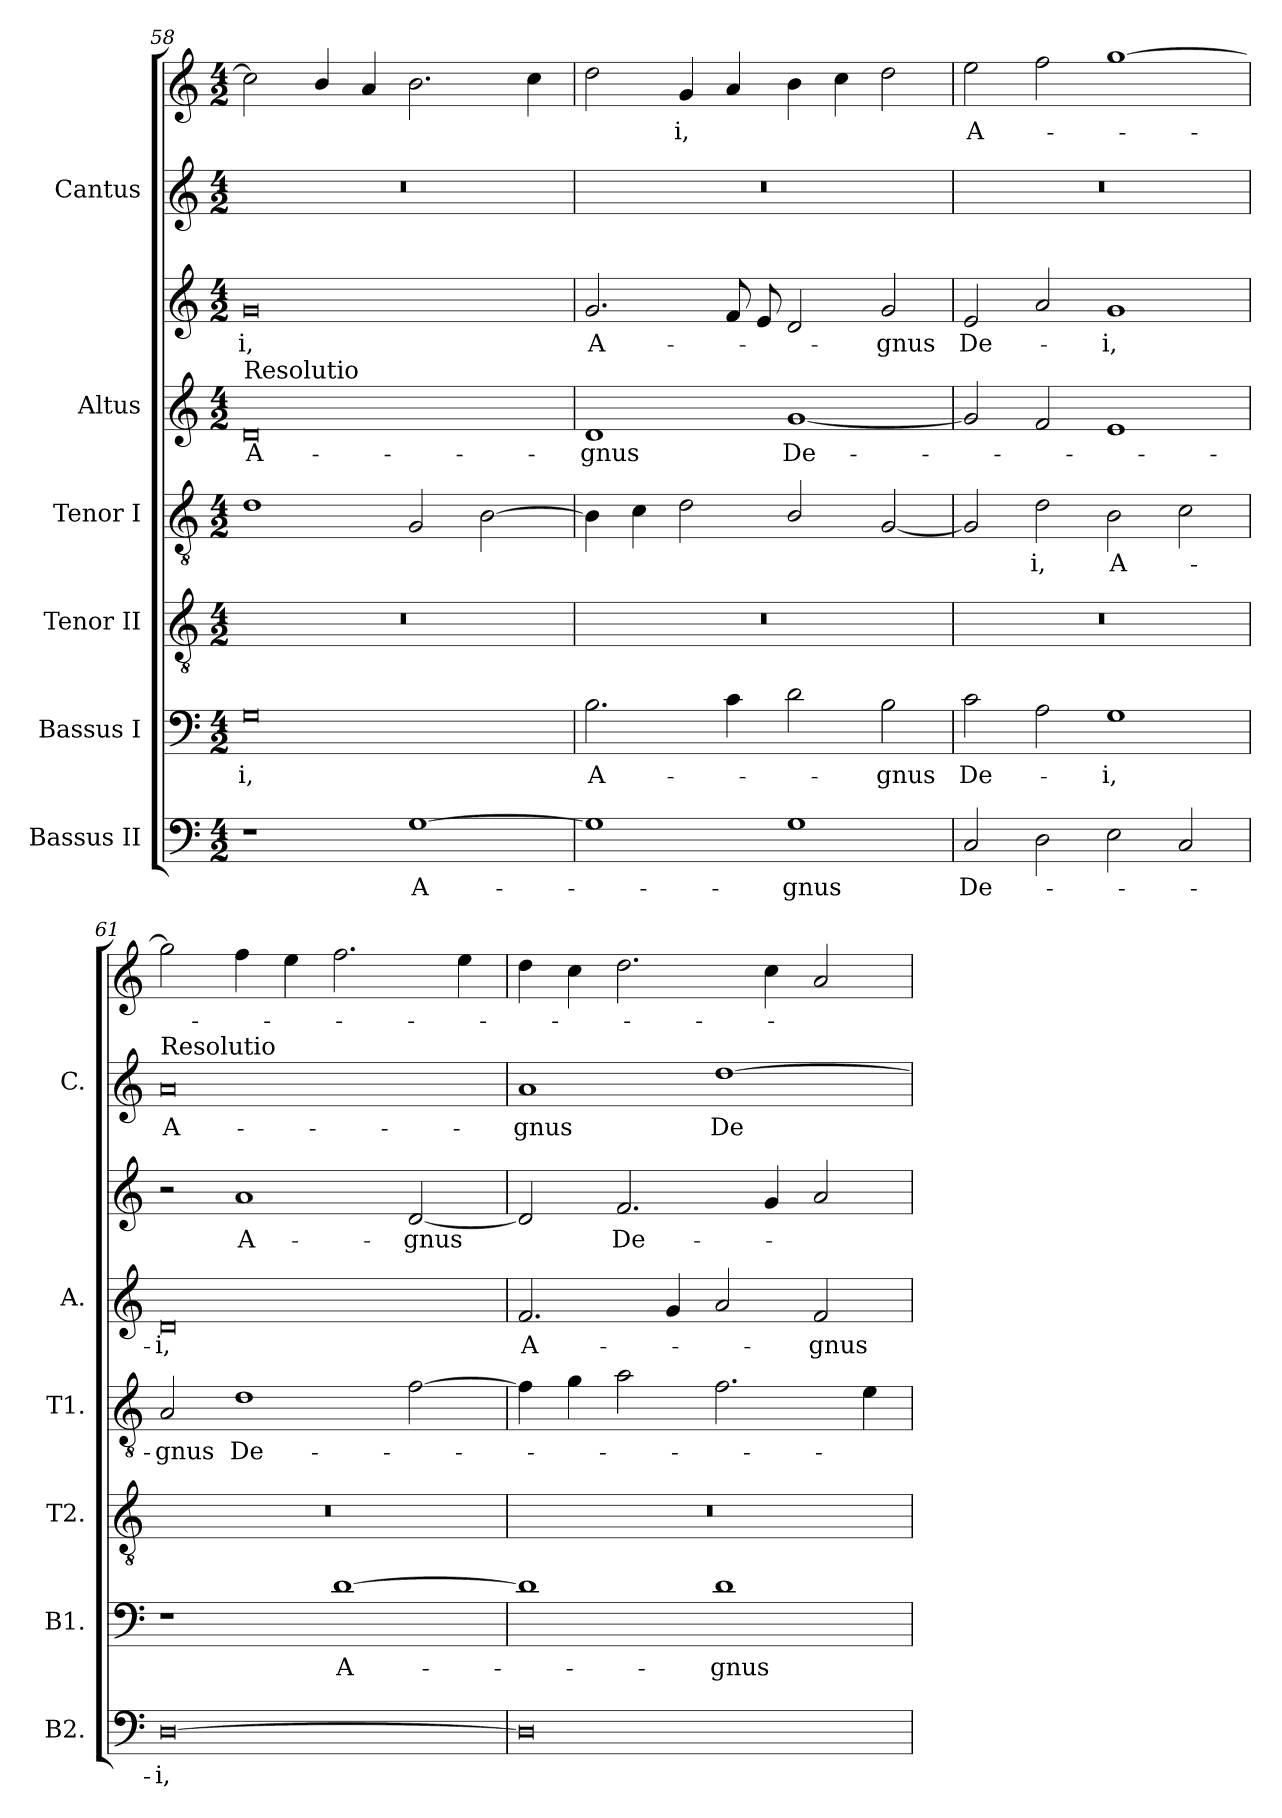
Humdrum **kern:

**kern	**text	**kern	**text	**kern	**kern	**text	**kern	**text	**kern	**text	**kern	**text	**kern	**text
*part6	*part6	*part5	*part5	*part4	*part3	*part3	*part2	*part2	*part2	*part2	*part1	*part1	*part1	*part1
*staff8	*staff8	*staff7	*staff7	*staff6	*staff5	*staff5	*staff4	*staff4	*staff3	*staff3	*staff2	*staff2	*staff1	*staff1
*I"Bassus II	*	*I"Bassus I	*	*I"Tenor II	*I"Tenor I	*	*I"Altus	*	*	*	*I"Cantus	*	*	*
*I'B2.	*	*I'B1.	*	*I'T2.	*I'T1.	*	*I'A.	*	*	*	*I'C.	*	*	*
*clefF4	*	*clefF4	*	*clefGv2	*clefGv2	*	*clefG2	*	*clefG2	*	*clefG2	*	*clefG2	*
*	*	*	*	*ITrd7c12	*ITrd7c12	*	*	*	*	*	*	*	*	*
*k[]	*	*k[]	*	*k[]	*k[]	*	*k[]	*	*k[]	*	*k[]	*	*k[]	*
*C:	*	*C:	*	*C:	*C:	*	*C:	*	*C:	*	*C:	*	*C:	*
*M4/2	*	*M4/2	*	*M4/2	*M4/2	*	*M4/2	*	*M4/2	*	*M4/2	*	*M4/2	*
=58	=58	=58	=58	=58	=58	=58	=58	=58	=58	=58	=58	=58	=58	=58
!	!	!	!LO:LY:b:color=#000000	!LO:N:vis=1	!	!	!	!	!	!	!	!	!	!
!	!	!	!	!	!	!	!	!LO:LY:b:color=#000000	!	!	!	!	!	!
!	!	!	!	!	!	!	!LO:TX:a:t=Resolutio	!	!	!	!	!	!	!
!	!	!	!	!	!	!	!	!	!	!LO:LY:b:color=#000000	!LO:N:vis=1	!	!	!
1r	.	0Gi	-i,	0r	1Di	.	0di	A-	0gi	-i,	0r	.	2cci\]	.
.	.	.	.	.	.	.	.	.	.	.	.	.	4bi/	.
.	.	.	.	.	.	.	.	.	.	.	.	.	4ai/	.
!	!LO:LY:b:color=#000000	!	!	!	!	!	!	!	!	!	!	!	!	!
[1Gi	A-	.	.	.	2GGi/	.	.	.	.	.	.	.	2.bi\	.
.	.	.	.	.	[2BBi\	.	.	.	.	.	.	.	.	.
.	.	.	.	.	.	.	.	.	.	.	.	.	4cci\	.
=59	=59	=59	=59	=59	=59	=59	=59	=59	=59	=59	=59	=59	=59	=59
!	!	!	!LO:LY:b:color=#000000	!LO:N:vis=1	!	!	!	!	!	!	!	!	!	!
!	!	!	!	!	!	!	!	!LO:LY:b:color=#000000	!	!	!	!	!	!
!	!	!	!	!	!	!	!	!	!	!LO:LY:b:color=#000000	!LO:N:vis=1	!	!	!
1Gi]	.	2.Bi\	A-	0r	4BBi\]	.	1di	-gnus	2.gi/	A-	0r	.	2ddi\	.
.	.	.	.	.	4Ci\	.	.	.	.	.	.	.	.	.
!	!	!	!	!	!	!	!	!	!	!	!	!	!	!LO:LY:b:color=#000000
.	.	.	.	.	2Di\	.	.	.	.	.	.	.	4gi/	-i,
.	.	4ci\	.	.	.	.	.	.	8fi/	.	.	.	4ai/	.
.	.	.	.	.	.	.	.	.	8ei/	.	.	.	.	.
!	!LO:LY:b:color=#000000	!	!	!	!	!	!	!	!	!	!	!	!	!
!	!	!	!	!	!	!	!	!LO:LY:b:color=#000000	!	!	!	!	!	!
1Gi	-gnus	2di\	.	.	2BBi/	.	[1gi	De-	2di/	.	.	.	4bi\	.
.	.	.	.	.	.	.	.	.	.	.	.	.	4cci\	.
!	!	!	!LO:LY:b:color=#000000	!	!	!	!	!	!	!	!	!	!	!
!	!	!	!	!	!	!	!	!	!	!LO:LY:b:color=#000000	!	!	!	!
.	.	2Bi\	-gnus	.	[2GGi/	.	.	.	2gi/	-gnus	.	.	2ddi\	.
=60	=60	=60	=60	=60	=60	=60	=60	=60	=60	=60	=60	=60	=60	=60
!	!LO:LY:b:color=#000000	!	!	!	!	!	!	!	!	!	!	!	!	!
!	!	!	!LO:LY:b:color=#000000	!LO:N:vis=1	!	!	!	!	!	!	!	!	!	!
!	!	!	!	!	!	!	!	!	!	!LO:LY:b:color=#000000	!LO:N:vis=1	!	!	!
!	!	!	!	!	!	!	!	!	!	!	!	!	!	!LO:LY:b:color=#000000
2Ci/	De-	2ci\	De-	0r	2GGi/]	.	2gi/]	.	2ei/	De-	0r	.	2eei\	A-
!	!	!	!	!	!	!LO:LY:b:color=#000000	!	!	!	!	!	!	!	!
2Di\	.	2Ai\	.	.	2Di\	-i,	2fi/	.	2ai/	.	.	.	2ffi\	.
!	!	!	!LO:LY:b:color=#000000	!	!	!	!	!	!	!	!	!	!	!
!	!	!	!	!	!	!LO:LY:b:color=#000000	!	!	!	!	!	!	!	!
!	!	!	!	!	!	!	!	!	!	!LO:LY:b:color=#000000	!	!	!	!
2Ei\	.	1Gi	-i,	.	2BBi\	A-	1ei	.	1gi	-i,	.	.	[1ggi	.
2Ci/	.	.	.	.	2Ci\	.	.	.	.	.	.	.	.	.
!!LO:PB:g=z
=61	=61	=61	=61	=61	=61	=61	=61	=61	=61	=61	=61	=61	=61	=61
!	!LO:LY:b:color=#000000	!	!	!LO:N:vis=1	!	!	!	!	!	!	!	!	!	!
!	!	!	!	!	!	!LO:LY:b:color=#000000	!	!	!	!	!	!	!	!
!	!	!	!	!	!	!	!	!LO:LY:b:color=#000000	!	!	!	!	!	!
!	!	!	!	!	!	!	!	!	!	!	!LO:TX:a:t=Resolutio	!	!	!
!	!	!	!	!	!	!	!	!	!	!	!	!LO:LY:b:color=#000000	!	!
[0Di	-i,	1r	.	0r	2AAi/	-gnus	0di	-i,	2r	.	0ai	A-	2ggi\]	.
!	!	!	!	!	!	!LO:LY:b:color=#000000	!	!	!	!	!	!	!	!
!	!	!	!	!	!	!	!	!	!	!LO:LY:b:color=#000000	!	!	!	!
.	.	.	.	.	1Di	De-	.	.	1ai	A-	.	.	4ffi\	.
.	.	.	.	.	.	.	.	.	.	.	.	.	4eei\	.
!	!	!	!LO:LY:b:color=#000000	!	!	!	!	!	!	!	!	!	!	!
.	.	[1di	A-	.	.	.	.	.	.	.	.	.	2.ffi\	.
!	!	!	!	!	!	!	!	!	!	!LO:LY:b:color=#000000	!	!	!	!
.	.	.	.	.	[2Fi\	.	.	.	[2di/	-gnus	.	.	.	.
.	.	.	.	.	.	.	.	.	.	.	.	.	4eei\	.
=62	=62	=62	=62	=62	=62	=62	=62	=62	=62	=62	=62	=62	=62	=62
!	!	!	!	!LO:N:vis=1	!	!	!	!	!	!	!	!	!	!
!	!	!	!	!	!	!	!	!LO:LY:b:color=#000000	!	!	!	!	!	!
!	!	!	!	!	!	!	!	!	!	!	!	!LO:LY:b:color=#000000	!	!
0Di]	.	1di]	.	0r	4Fi\]	.	2.fi/	A-	2di/]	.	1ai	-gnus	4ddi\	.
.	.	.	.	.	4Gi\	.	.	.	.	.	.	.	4cci\	.
!	!	!	!	!	!	!	!	!	!	!LO:LY:b:color=#000000	!	!	!	!
.	.	.	.	.	2Ai\	.	.	.	2.fi/	De-	.	.	2.ddi\	.
.	.	.	.	.	.	.	4gi/	.	.	.	.	.	.	.
!	!	!	!LO:LY:b:color=#000000	!	!	!	!	!	!	!	!	!	!	!
!	!	!	!	!	!	!	!	!	!	!	!	!LO:LY:b:color=#000000	!	!
.	.	1di	-gnus	.	2.Fi\	.	2ai/	.	.	.	[1ddi	De-	.	.
.	.	.	.	.	.	.	.	.	4gi/	.	.	.	4cci\	.
!	!	!	!	!	!	!	!	!LO:LY:b:color=#000000	!	!	!	!	!	!
.	.	.	.	.	.	.	2fi/	-gnus	2ai/	.	.	.	2ai/	.
.	.	.	.	.	4Ei\	.	.	.	.	.	.	.	.	.
=	=	=	=	=	=	=	=	=	=	=	=	=	=	=
*-	*-	*-	*-	*-	*-	*-	*-	*-	*-	*-	*-	*-	*-	*-
